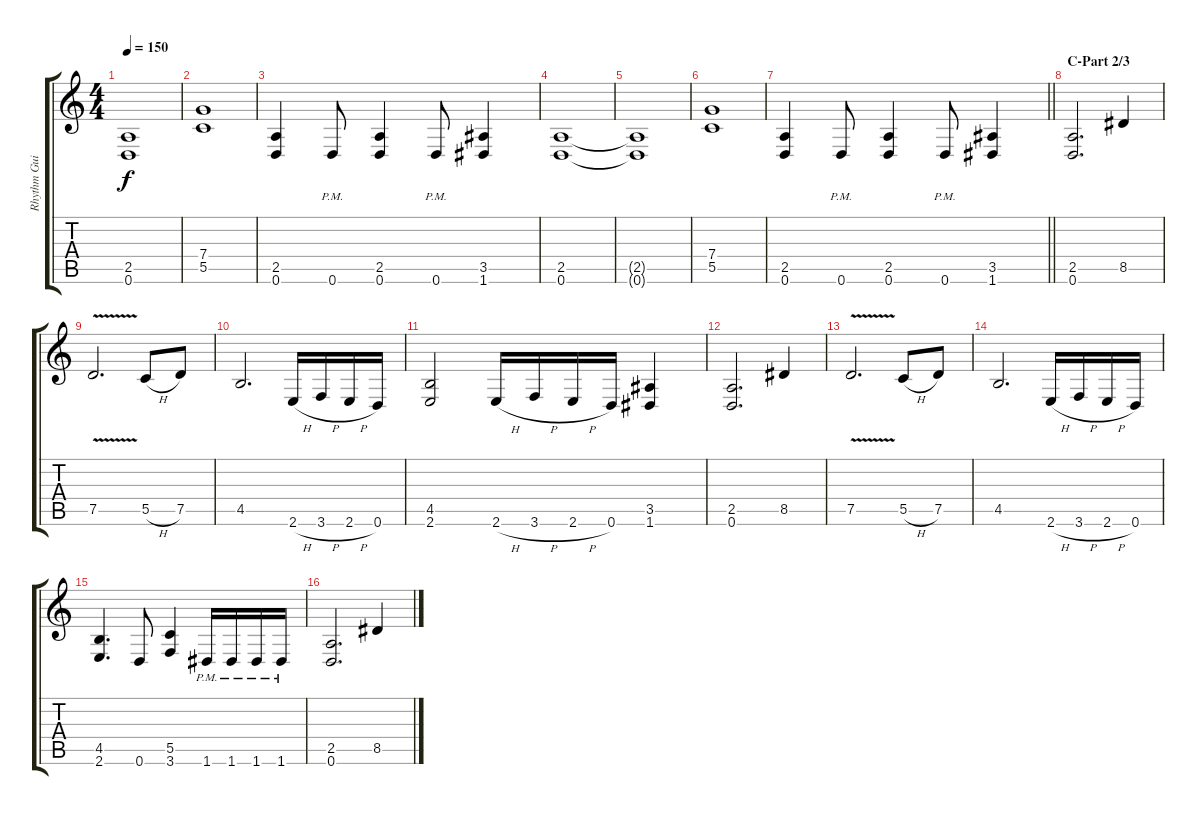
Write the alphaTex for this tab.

\track ("Rhythm Guitar 2" "Rhythm Gui") {instrument distortionguitar}
\staff {score tabs}
\tuning (D4 A3 F3 C3 G2 D2) {hide}
\ts (4 4)
\tempo 150
\clef g2
\ks c
(2.5{t} 0.6{t}).1{dy f} |
(7.4 5.5).1 |
(2.5 0.6).4 0.6{pm}.8 (2.5 0.6).4 0.6{pm}.8 (3.5 1.6).4 |
(2.5 0.6).1 |
(2.5{t} 0.6{t}).1 |
(7.4 5.5).1 |
\barLineRight lightlight
(2.5 0.6).4 0.6{pm}.8 (2.5 0.6).4 0.6{pm}.8 (3.5 1.6).4 |
\section ("" "C-Part 2/3")
(2.5 0.6).2{d} 8.5.4 |
7.5{v}.2{d} 5.5{h}.8 7.5.8 |
4.5.2{d} 2.6{h}.16 3.6{h}.16 2.6{h}.16 0.6.16 |
(4.5 2.6).2 2.6{h}.16 3.6{h}.16 2.6{h}.16 0.6.16 (3.5 1.6).4 |
(2.5 0.6).2{d} 8.5.4 |
7.5{v}.2{d} 5.5{h}.8 7.5.8 |
4.5.2{d} 2.6{h}.16 3.6{h}.16 2.6{h}.16 0.6.16 |
(4.5 2.6).4{d} 0.6.8 (5.5 3.6).4 1.6{pm}.16 1.6{pm}.16 1.6{pm}.16 1.6{pm}.16 |
(2.5 0.6).2{d} 8.5.4
